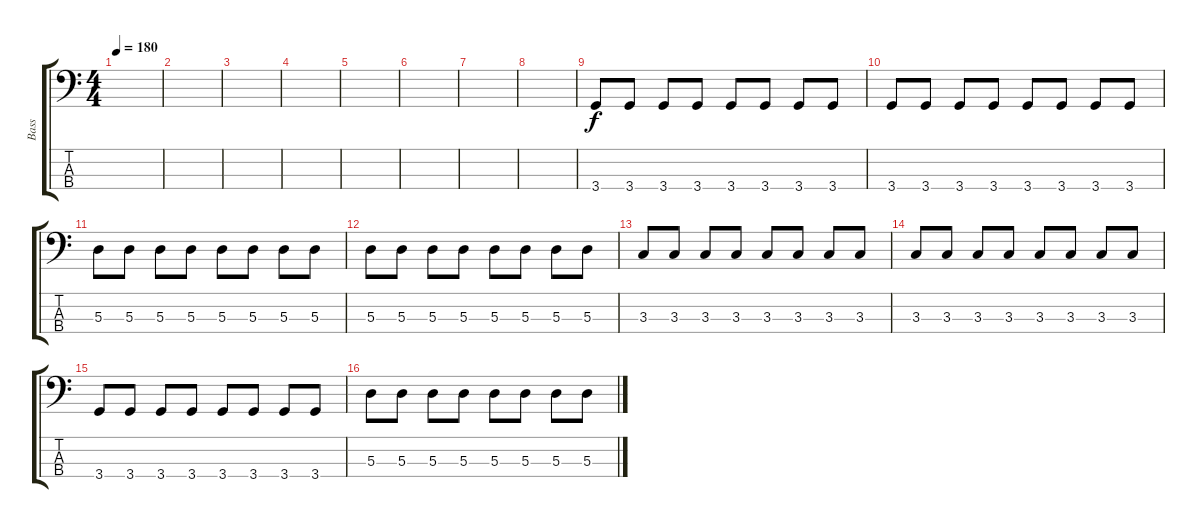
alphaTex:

\track ("Bass" "Bass") {instrument electricbassfinger}
\staff {score tabs}
\tuning (G2 D2 A1 E1) {hide}
\ts (4 4)
\tempo 180
\clef f4
\ks c
|
|
|
|
|
|
|
|
3.4.8 3.4.8 3.4.8 3.4.8 3.4.8 3.4.8 3.4.8 3.4.8 |
3.4.8 3.4.8 3.4.8 3.4.8 3.4.8 3.4.8 3.4.8 3.4.8 |
5.3.8 5.3.8 5.3.8 5.3.8 5.3.8 5.3.8 5.3.8 5.3.8 |
5.3.8 5.3.8 5.3.8 5.3.8 5.3.8 5.3.8 5.3.8 5.3.8 |
3.3.8 3.3.8 3.3.8 3.3.8 3.3.8 3.3.8 3.3.8 3.3.8 |
3.3.8 3.3.8 3.3.8 3.3.8 3.3.8 3.3.8 3.3.8 3.3.8 |
3.4.8 3.4.8 3.4.8 3.4.8 3.4.8 3.4.8 3.4.8 3.4.8 |
5.3.8 5.3.8 5.3.8 5.3.8 5.3.8 5.3.8 5.3.8 5.3.8
